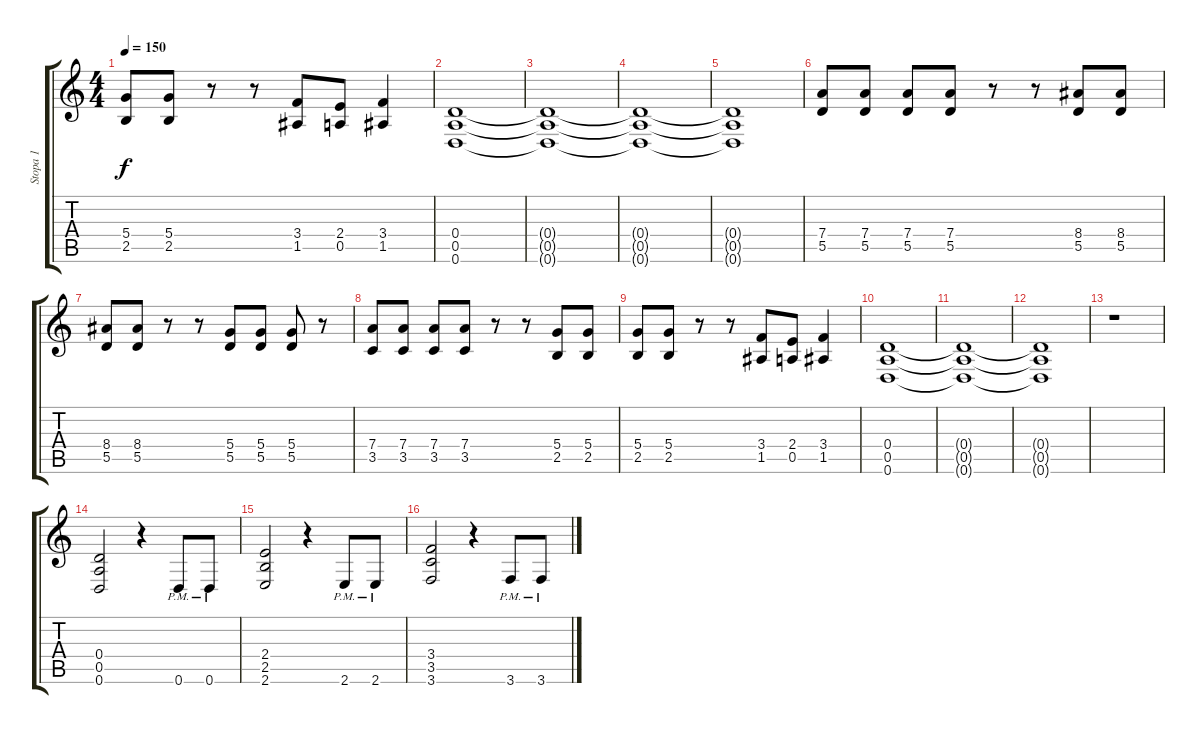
\track ("Stopa 1" "Stopa 1") {instrument distortionguitar}
\staff {score tabs}
\tuning (E4 B3 G3 D3 A2 D2) {hide}
\ts (4 4)
\tempo 150
\clef g2
\ks c
(5.4 2.5).8{dy f} (5.4 2.5).8 r.8 r.8 (3.4 1.5).8 (2.4 0.5).8 (3.4 1.5).4 |
(0.4 0.5 0.6).1 |
(0.4{t} 0.5{t} 0.6{t}).1 |
(0.4{t} 0.5{t} 0.6{t}).1 |
(0.4{t} 0.5{t} 0.6{t}).1 |
(7.4 5.5).8 (7.4 5.5).8 (7.4 5.5).8 (7.4 5.5).8 r.8 r.8 (8.4 5.5).8 (8.4 5.5).8 |
(8.4 5.5).8 (8.4 5.5).8 r.8 r.8 (5.4 5.5).8 (5.4 5.5).8 (5.4 5.5).8 r.8 |
(7.4 3.5).8 (7.4 3.5).8 (7.4 3.5).8 (7.4 3.5).8 r.8 r.8 (5.4 2.5).8 (5.4 2.5).8 |
(5.4 2.5).8 (5.4 2.5).8 r.8 r.8 (3.4 1.5).8 (2.4 0.5).8 (3.4 1.5).4 |
(0.4 0.5 0.6).1 |
(0.4{t} 0.5{t} 0.6{t}).1 |
(0.4{t} 0.5{t} 0.6{t}).1 |
r.1 |
(0.4 0.5 0.6).2 r.4 0.6{pm}.8 0.6{pm}.8 |
(2.4 2.5 2.6).2 r.4 2.6{pm}.8 2.6{pm}.8 |
(3.4 3.5 3.6).2 r.4 3.6{pm}.8 3.6{pm}.8
